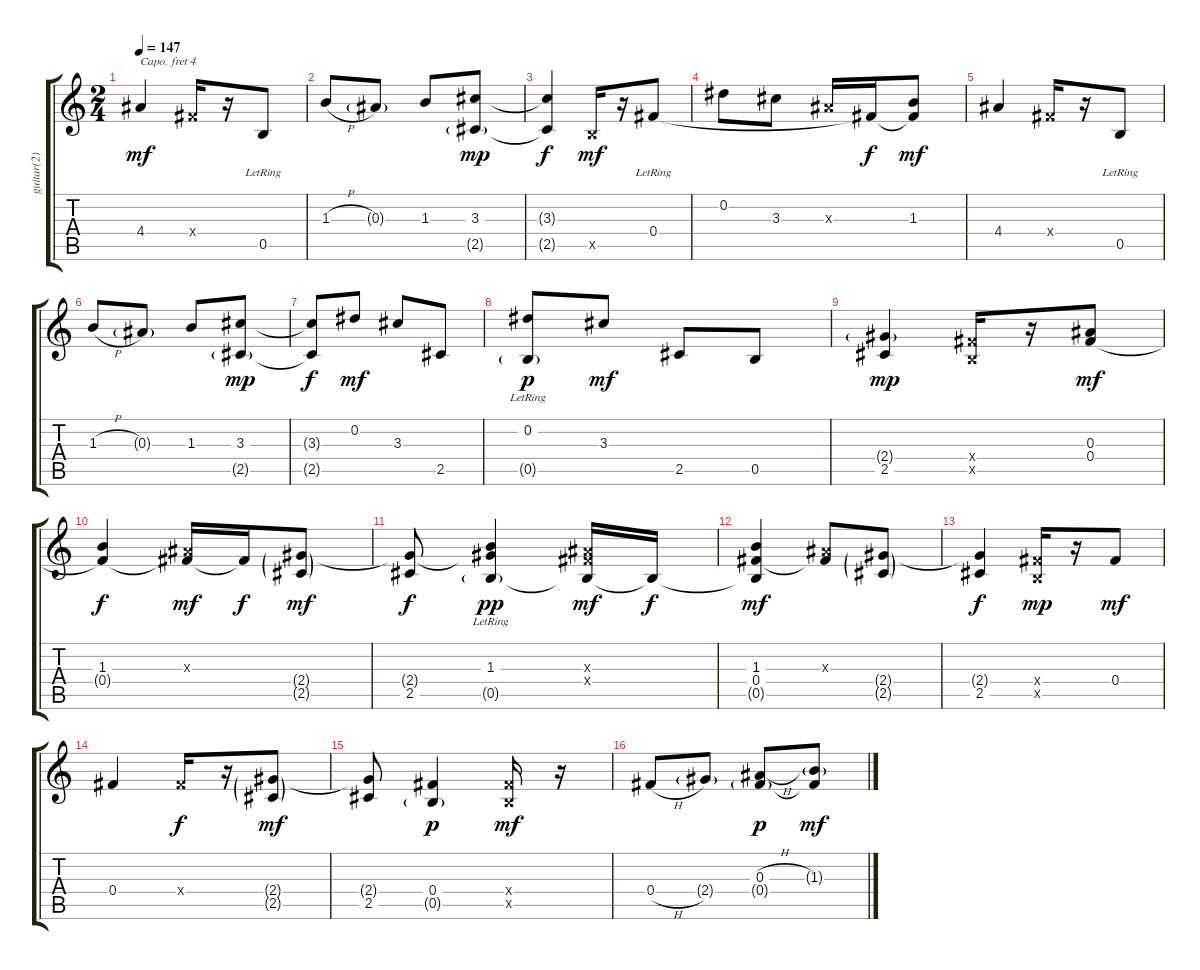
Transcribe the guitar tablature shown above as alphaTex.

\track ("guitar(2)" "guitar(2)") {instrument electricguitarclean}
\staff {score tabs}
\capo 4
\tuning (E4 B3 Gb3 D3 G2 E2) {hide}
\ts (2 4)
\tempo 147
\clef g2
\ks c
4.4.4{dy mf} 0.4{x}.16 r.16 0.5{lr}.8 |
1.3{h}.8 0.3{g}.8 1.3.8 (3.3 2.5{g}).8{dy mp} |
(3.3{t} 2.5{t}).4{dy f} 0.5{x}.16{dy mf} r.16 0.4{lr}.8 |
0.2.8 3.3.8 0.3{x}.16 0.4{t}.16{dy f} (1.3 0.4{t}).8{dy mf} |
4.4.4 0.4{x}.16 r.16 0.5{lr}.8 |
1.3{h}.8 0.3{g}.8 1.3.8 (3.3 2.5{g}).8{dy mp} |
(3.3{t} 2.5{t}).8{dy f} 0.2.8{dy mf} 3.3.8 2.5.8 |
(0.2 0.5{g lr}).8{dy p} 3.3.8{dy mf} 2.5.8 0.5.8 |
(2.4{g} 2.5).4{dy mp} (0.4{x} 0.5{x}).16 r.16 (0.3 0.4).8{dy mf} |
(1.3 0.4{t}).4{dy f} (0.3{x} 0.4{t}).16{dy mf} 0.4{t}.16{dy f} (2.4{g} 2.5{g}).8{dy mf} |
(2.4{t} 2.5).8{dy f} (1.3 2.4{t} 0.5{g lr}).4{dy pp} (0.3{x} 0.4{x} 0.5{t}).16{dy mf} 0.5{t}.16{dy f} |
(1.3 0.4 0.5{t}).4{dy mf} (0.3{x} 0.4{t}).8 (2.4{g} 2.5{g}).8 |
(2.4{t} 2.5).4{dy f} (0.4{x} 0.5{x}).16{dy mp} r.16 0.4.8{dy mf} |
0.4.4 0.4{x}.16{dy f} r.16 (2.4{g} 2.5{g}).8{dy mf} |
(2.4{t} 2.5).8 (0.4 0.5{g}).4{dy p} (0.4{x} 0.5{x}).16{dy mf} r.16 |
0.4{h}.8 2.4{g}.8 (0.3{h} 0.4{g}).8{dy p} (1.3{g} 0.4{t}).8{dy mf}
